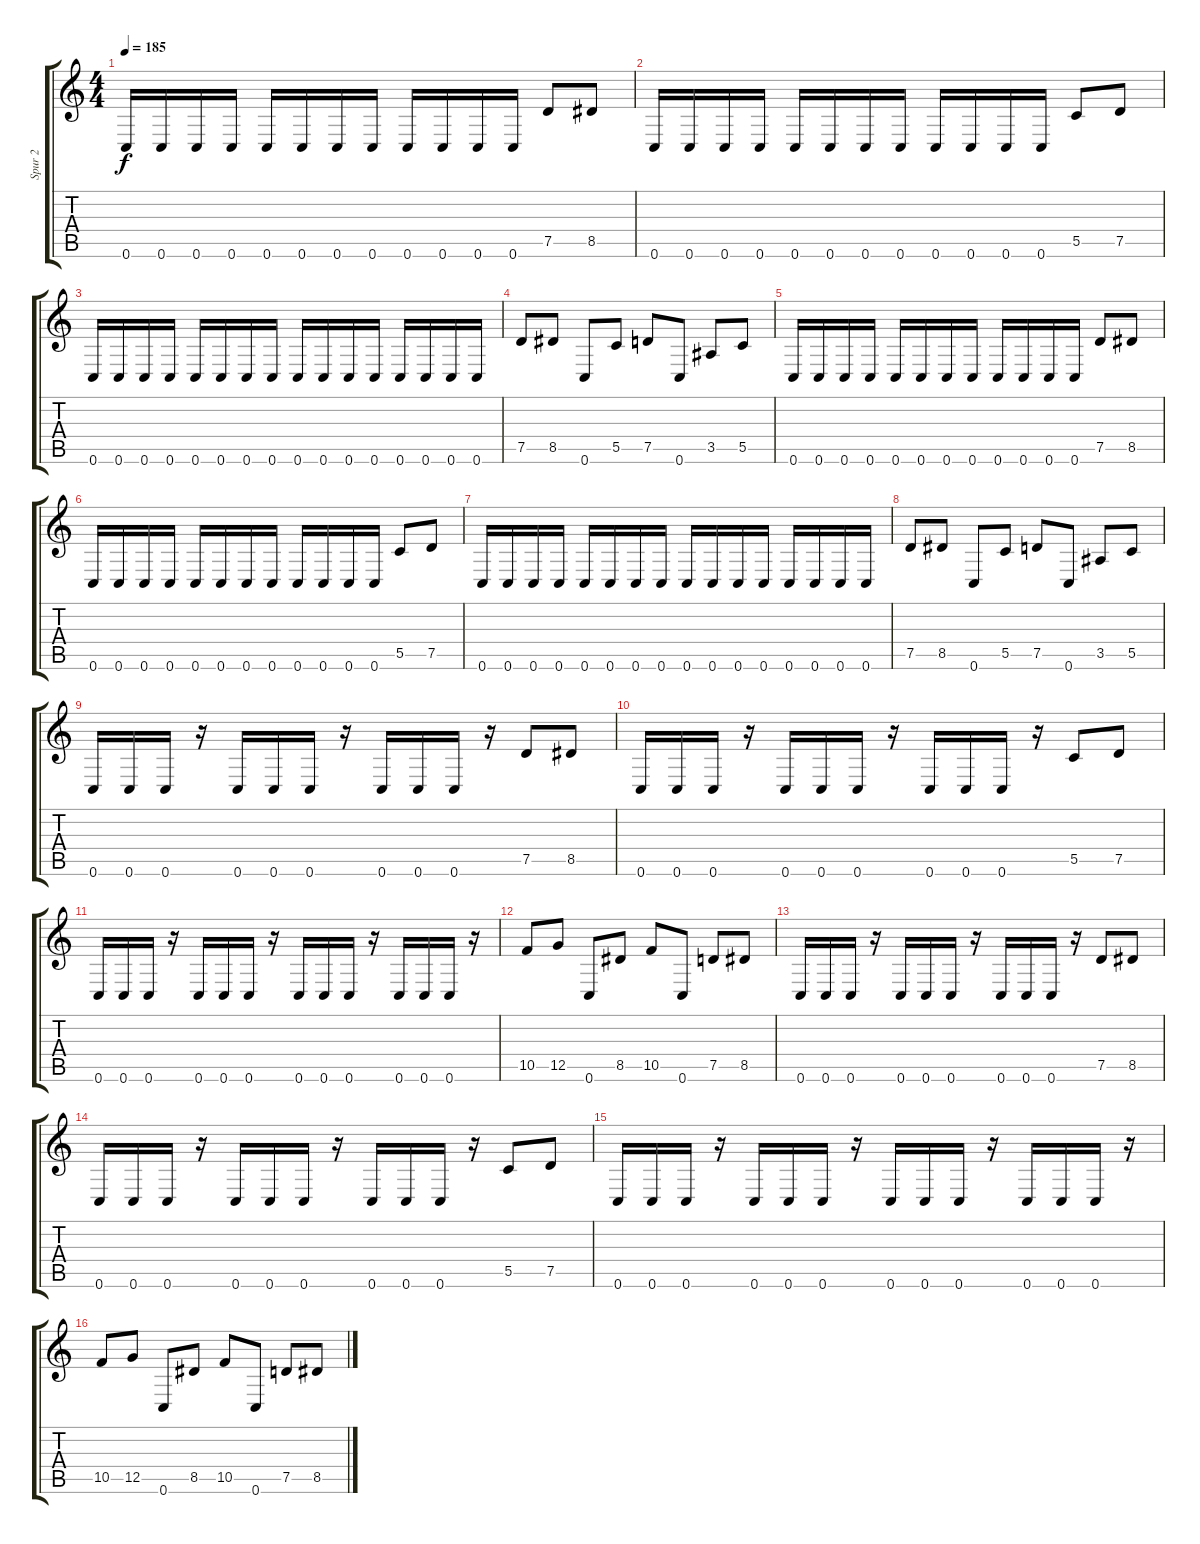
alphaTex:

\track ("Spur 2" "Spur 2") {instrument distortionguitar}
\staff {score tabs}
\tuning (D4 A3 F3 C3 G2 C2) {hide}
\ts (4 4)
\tempo 185
\clef g2
\ks c
0.6.16{dy f instrument distortionguitar} 0.6.16 0.6.16 0.6.16 0.6.16 0.6.16 0.6.16 0.6.16 0.6.16 0.6.16 0.6.16 0.6.16 7.5.8 8.5.8 |
0.6.16 0.6.16 0.6.16 0.6.16 0.6.16 0.6.16 0.6.16 0.6.16 0.6.16 0.6.16 0.6.16 0.6.16 5.5.8 7.5.8 |
0.6.16 0.6.16 0.6.16 0.6.16 0.6.16 0.6.16 0.6.16 0.6.16 0.6.16 0.6.16 0.6.16 0.6.16 0.6.16 0.6.16 0.6.16 0.6.16 |
7.5.8 8.5.8 0.6.8 5.5.8 7.5.8 0.6.8 3.5.8 5.5.8 |
0.6.16 0.6.16 0.6.16 0.6.16 0.6.16 0.6.16 0.6.16 0.6.16 0.6.16 0.6.16 0.6.16 0.6.16 7.5.8 8.5.8 |
0.6.16 0.6.16 0.6.16 0.6.16 0.6.16 0.6.16 0.6.16 0.6.16 0.6.16 0.6.16 0.6.16 0.6.16 5.5.8 7.5.8 |
0.6.16 0.6.16 0.6.16 0.6.16 0.6.16 0.6.16 0.6.16 0.6.16 0.6.16 0.6.16 0.6.16 0.6.16 0.6.16 0.6.16 0.6.16 0.6.16 |
7.5.8 8.5.8 0.6.8 5.5.8 7.5.8 0.6.8 3.5.8 5.5.8 |
0.6.16 0.6.16 0.6.16 r.16 0.6.16 0.6.16 0.6.16 r.16 0.6.16 0.6.16 0.6.16 r.16 7.5.8 8.5.8 |
0.6.16 0.6.16 0.6.16 r.16 0.6.16 0.6.16 0.6.16 r.16 0.6.16 0.6.16 0.6.16 r.16 5.5.8 7.5.8 |
0.6.16 0.6.16 0.6.16 r.16 0.6.16 0.6.16 0.6.16 r.16 0.6.16 0.6.16 0.6.16 r.16 0.6.16 0.6.16 0.6.16 r.16 |
10.5.8 12.5.8 0.6.8 8.5.8 10.5.8 0.6.8 7.5.8 8.5.8 |
0.6.16 0.6.16 0.6.16 r.16 0.6.16 0.6.16 0.6.16 r.16 0.6.16 0.6.16 0.6.16 r.16 7.5.8 8.5.8 |
0.6.16 0.6.16 0.6.16 r.16 0.6.16 0.6.16 0.6.16 r.16 0.6.16 0.6.16 0.6.16 r.16 5.5.8 7.5.8 |
0.6.16 0.6.16 0.6.16 r.16 0.6.16 0.6.16 0.6.16 r.16 0.6.16 0.6.16 0.6.16 r.16 0.6.16 0.6.16 0.6.16 r.16 |
10.5.8 12.5.8 0.6.8 8.5.8 10.5.8 0.6.8 7.5.8 8.5.8
